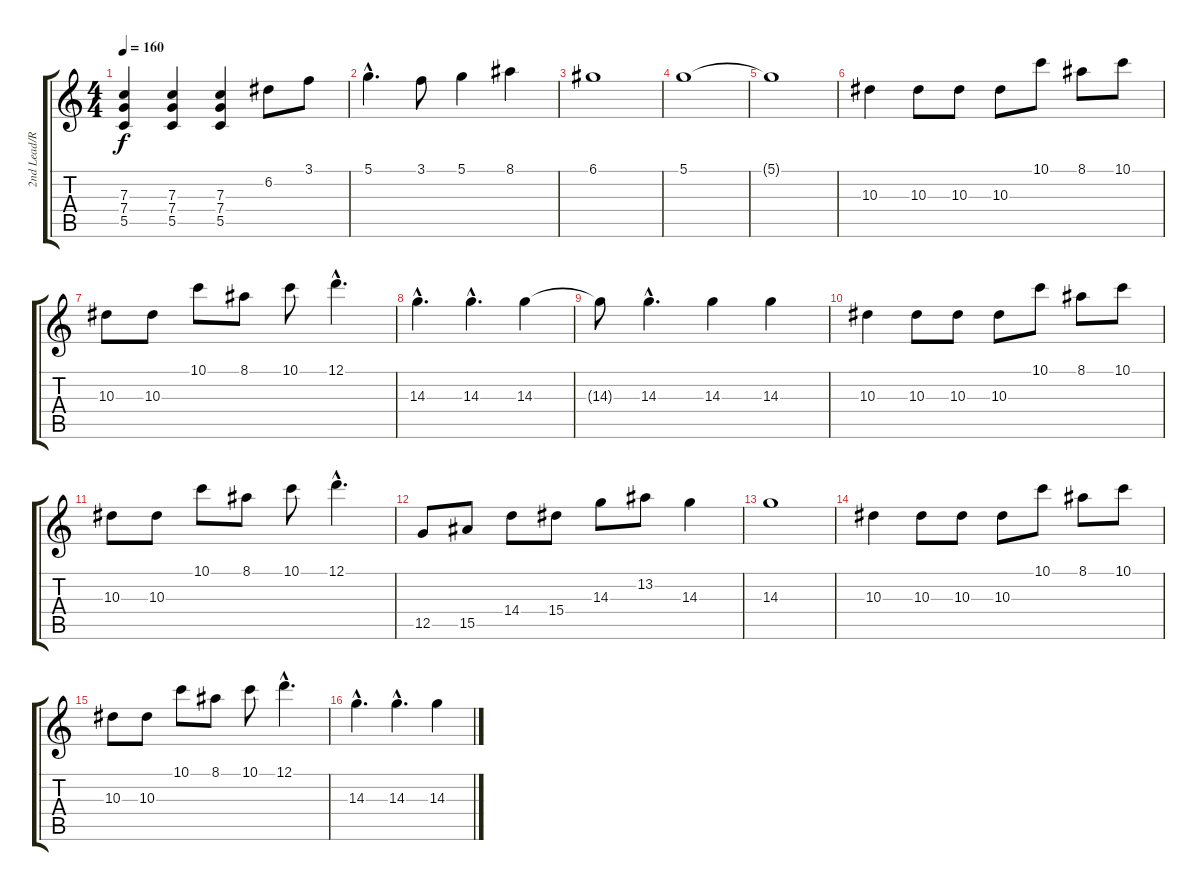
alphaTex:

\track ("2nd Lead/Rhythm Guitar" "2nd Lead/R") {instrument overdrivenguitar}
\staff {score tabs}
\tuning (D4 A3 F3 C3 G2 C2) {hide}
\ts (4 4)
\tempo 160
\clef g2
\ks c
(7.3 7.4 5.5).4{dy f} (7.3 7.4 5.5).4 (7.3 7.4 5.5).4 6.2.8 3.1.8 |
5.1{hac}.4{d} 3.1.8 5.1.4 8.1.4 |
6.1.1 |
5.1.1 |
5.1{t}.1 |
10.3.4 10.3.8 10.3.8 10.3.8 10.1.8 8.1.8 10.1.8 |
10.3.8 10.3.8 10.1.8 8.1.8 10.1.8 12.1{hac}.4{d} |
14.3{hac}.4{d} 14.3{hac}.4{d} 14.3.4 |
14.3{t}.8 14.3{hac}.4{d} 14.3.4 14.3.4 |
10.3.4 10.3.8 10.3.8 10.3.8 10.1.8 8.1.8 10.1.8 |
10.3.8 10.3.8 10.1.8 8.1.8 10.1.8 12.1{hac}.4{d} |
12.5.8 15.5.8 14.4.8 15.4.8 14.3.8 13.2.8 14.3.4 |
14.3.1 |
10.3.4 10.3.8 10.3.8 10.3.8 10.1.8 8.1.8 10.1.8 |
10.3.8 10.3.8 10.1.8 8.1.8 10.1.8 12.1{hac}.4{d} |
14.3{hac}.4{d} 14.3{hac}.4{d} 14.3.4
